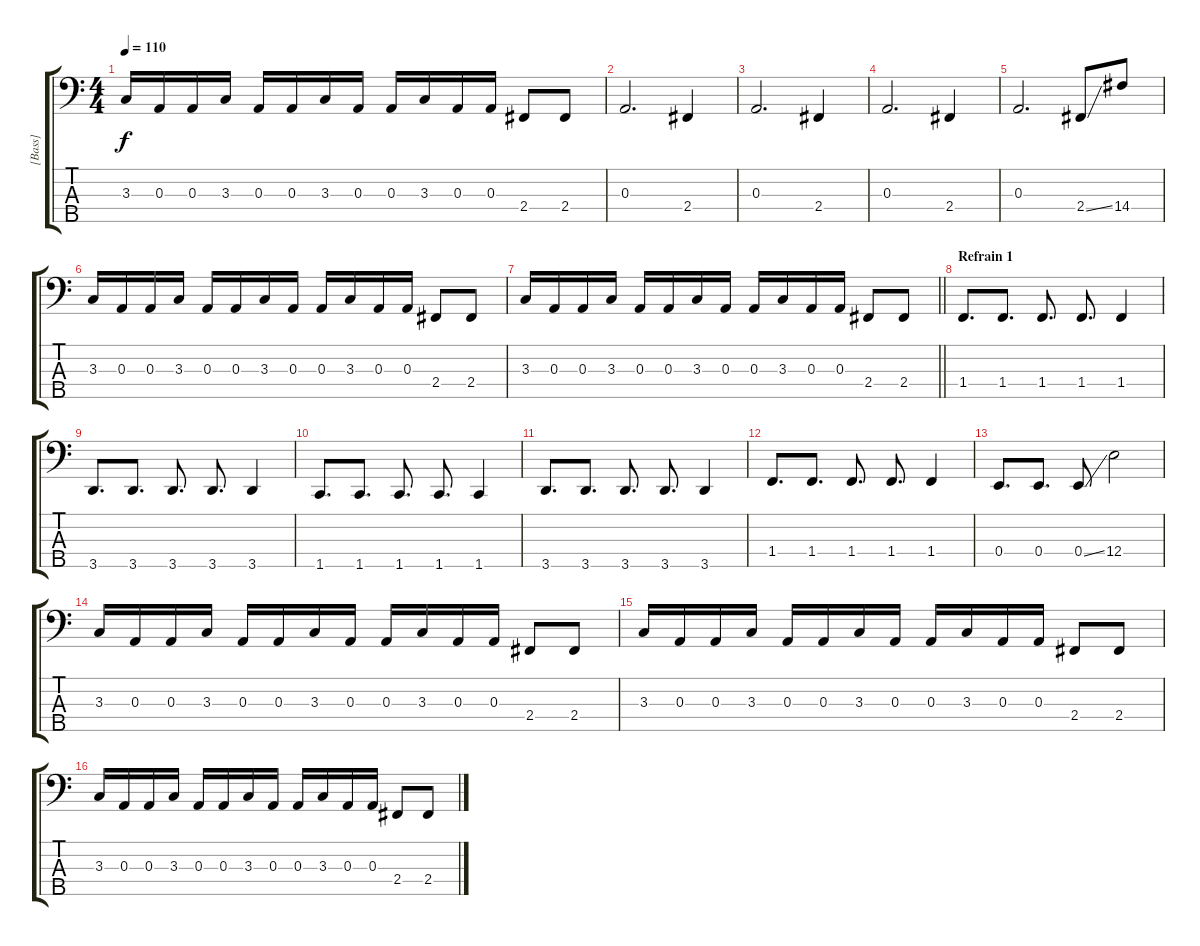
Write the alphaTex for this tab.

\track ("[Bass]" "[Bass]") {instrument electricbassfinger}
\staff {score tabs}
\tuning (G2 D2 A1 E1 B0) {hide}
\ts (4 4)
\tempo 110
\clef f4
\ks c
3.3.16{dy f} 0.3.16 0.3.16 3.3.16 0.3.16 0.3.16 3.3.16 0.3.16 0.3.16 3.3.16 0.3.16 0.3.16 2.4.8 2.4.8 |
0.3.2{d} 2.4.4 |
0.3.2{d} 2.4.4 |
0.3.2{d} 2.4.4 |
0.3.2{d} 2.4{ss}.8 14.4.8 |
3.3.16 0.3.16 0.3.16 3.3.16 0.3.16 0.3.16 3.3.16 0.3.16 0.3.16 3.3.16 0.3.16 0.3.16 2.4.8 2.4.8 |
\barLineRight lightlight
3.3.16 0.3.16 0.3.16 3.3.16 0.3.16 0.3.16 3.3.16 0.3.16 0.3.16 3.3.16 0.3.16 0.3.16 2.4.8 2.4.8 |
\section ("" "Refrain 1")
1.4.8{d} 1.4.8{d} 1.4.8{d} 1.4.8{d} 1.4.4 |
3.5.8{d} 3.5.8{d} 3.5.8{d} 3.5.8{d} 3.5.4 |
1.5.8{d} 1.5.8{d} 1.5.8{d} 1.5.8{d} 1.5.4 |
3.5.8{d} 3.5.8{d} 3.5.8{d} 3.5.8{d} 3.5.4 |
1.4.8{d} 1.4.8{d} 1.4.8{d} 1.4.8{d} 1.4.4 |
0.4.8{d} 0.4.8{d} 0.4{ss}.8 12.4.2 |
3.3.16 0.3.16 0.3.16 3.3.16 0.3.16 0.3.16 3.3.16 0.3.16 0.3.16 3.3.16 0.3.16 0.3.16 2.4.8 2.4.8 |
3.3.16 0.3.16 0.3.16 3.3.16 0.3.16 0.3.16 3.3.16 0.3.16 0.3.16 3.3.16 0.3.16 0.3.16 2.4.8 2.4.8 |
3.3.16 0.3.16 0.3.16 3.3.16 0.3.16 0.3.16 3.3.16 0.3.16 0.3.16 3.3.16 0.3.16 0.3.16 2.4.8 2.4.8
